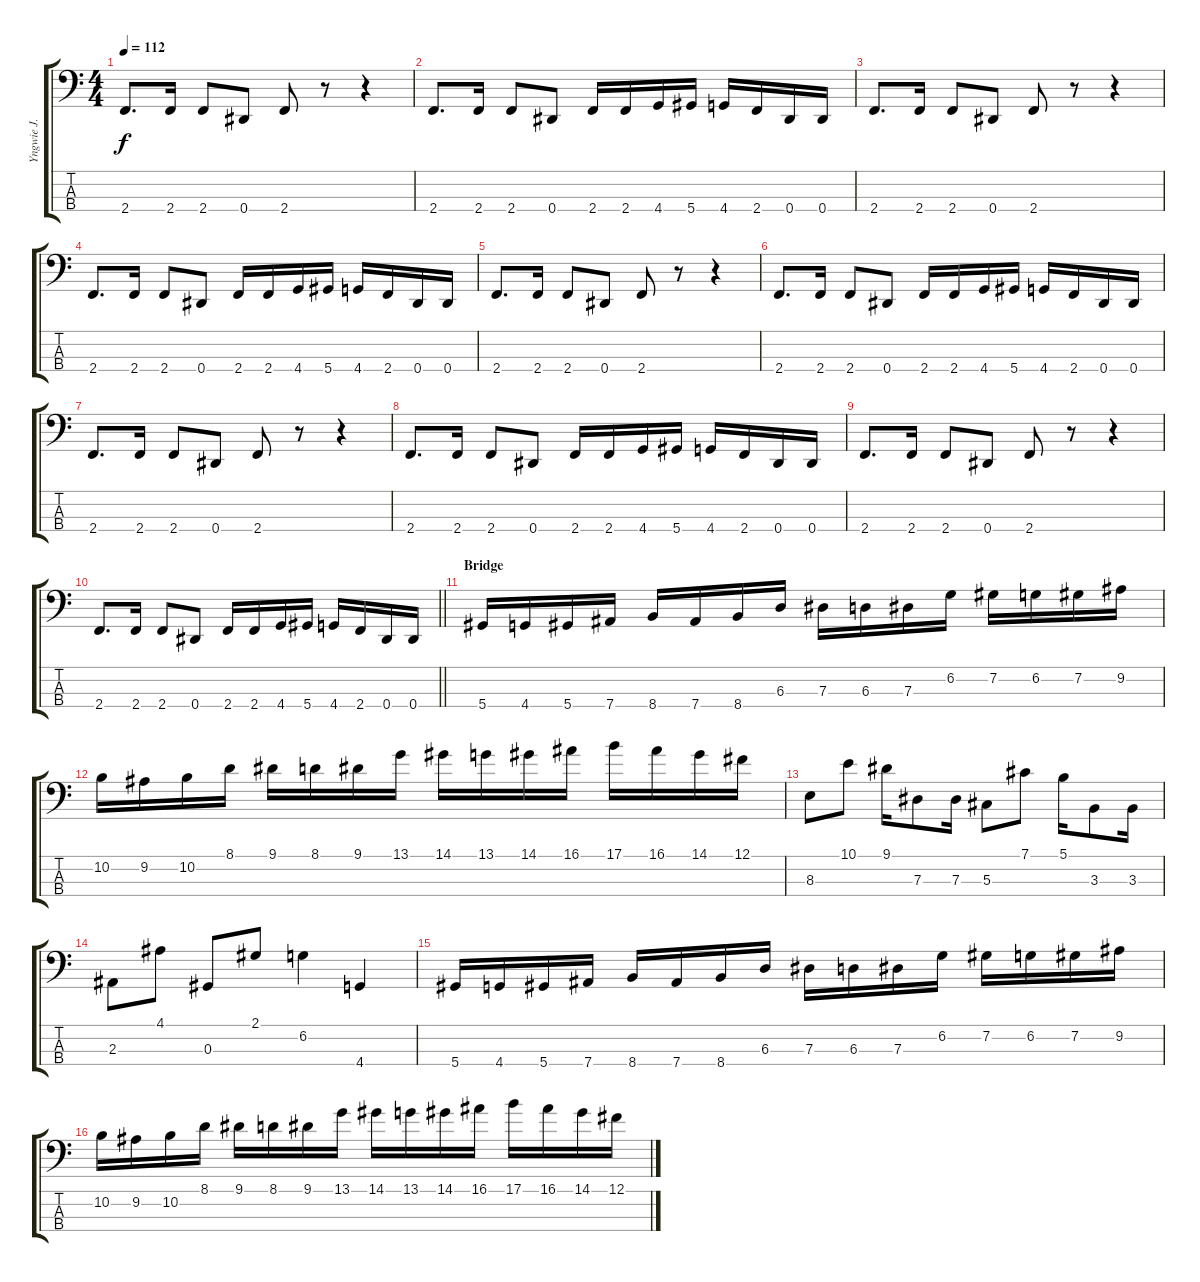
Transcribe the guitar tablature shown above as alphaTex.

\track ("Yngwie J. Malmsteen" "Yngwie J. ") {instrument electricbassfinger}
\staff {score tabs}
\tuning (Gb2 Db2 Ab1 Eb1) {hide}
\ts (4 4)
\tempo 112
\clef f4
\ks c
2.4.8{d dy f} 2.4.16 2.4.8 0.4.8 2.4.8 r.8 r.4 |
2.4.8{d} 2.4.16 2.4.8 0.4.8 2.4.16 2.4.16 4.4.16 5.4.16 4.4.16 2.4.16 0.4.16 0.4.16 |
2.4.8{d} 2.4.16 2.4.8 0.4.8 2.4.8 r.8 r.4 |
2.4.8{d} 2.4.16 2.4.8 0.4.8 2.4.16 2.4.16 4.4.16 5.4.16 4.4.16 2.4.16 0.4.16 0.4.16 |
2.4.8{d} 2.4.16 2.4.8 0.4.8 2.4.8 r.8 r.4 |
2.4.8{d} 2.4.16 2.4.8 0.4.8 2.4.16 2.4.16 4.4.16 5.4.16 4.4.16 2.4.16 0.4.16 0.4.16 |
2.4.8{d} 2.4.16 2.4.8 0.4.8 2.4.8 r.8 r.4 |
2.4.8{d} 2.4.16 2.4.8 0.4.8 2.4.16 2.4.16 4.4.16 5.4.16 4.4.16 2.4.16 0.4.16 0.4.16 |
2.4.8{d} 2.4.16 2.4.8 0.4.8 2.4.8 r.8 r.4 |
\barLineRight lightlight
2.4.8{d} 2.4.16 2.4.8 0.4.8 2.4.16 2.4.16 4.4.16 5.4.16 4.4.16 2.4.16 0.4.16 0.4.16 |
\section ("" "Bridge")
5.4.16 4.4.16 5.4.16 7.4.16 8.4.16 7.4.16 8.4.16 6.3.16 7.3.16 6.3.16 7.3.16 6.2.16 7.2.16 6.2.16 7.2.16 9.2.16 |
10.2.16 9.2.16 10.2.16 8.1.16 9.1.16 8.1.16 9.1.16 13.1.16 14.1.16 13.1.16 14.1.16 16.1.16 17.1.16 16.1.16 14.1.16 12.1.16 |
8.3.8 10.1.8 9.1.16 7.3.8 7.3.16 5.3.8 7.1.8 5.1.16 3.3.8 3.3.16 |
2.3.8 4.1.8 0.3.8 2.1.8 6.2.4 4.4.4 |
5.4.16 4.4.16 5.4.16 7.4.16 8.4.16 7.4.16 8.4.16 6.3.16 7.3.16 6.3.16 7.3.16 6.2.16 7.2.16 6.2.16 7.2.16 9.2.16 |
10.2.16 9.2.16 10.2.16 8.1.16 9.1.16 8.1.16 9.1.16 13.1.16 14.1.16 13.1.16 14.1.16 16.1.16 17.1.16 16.1.16 14.1.16 12.1.16
